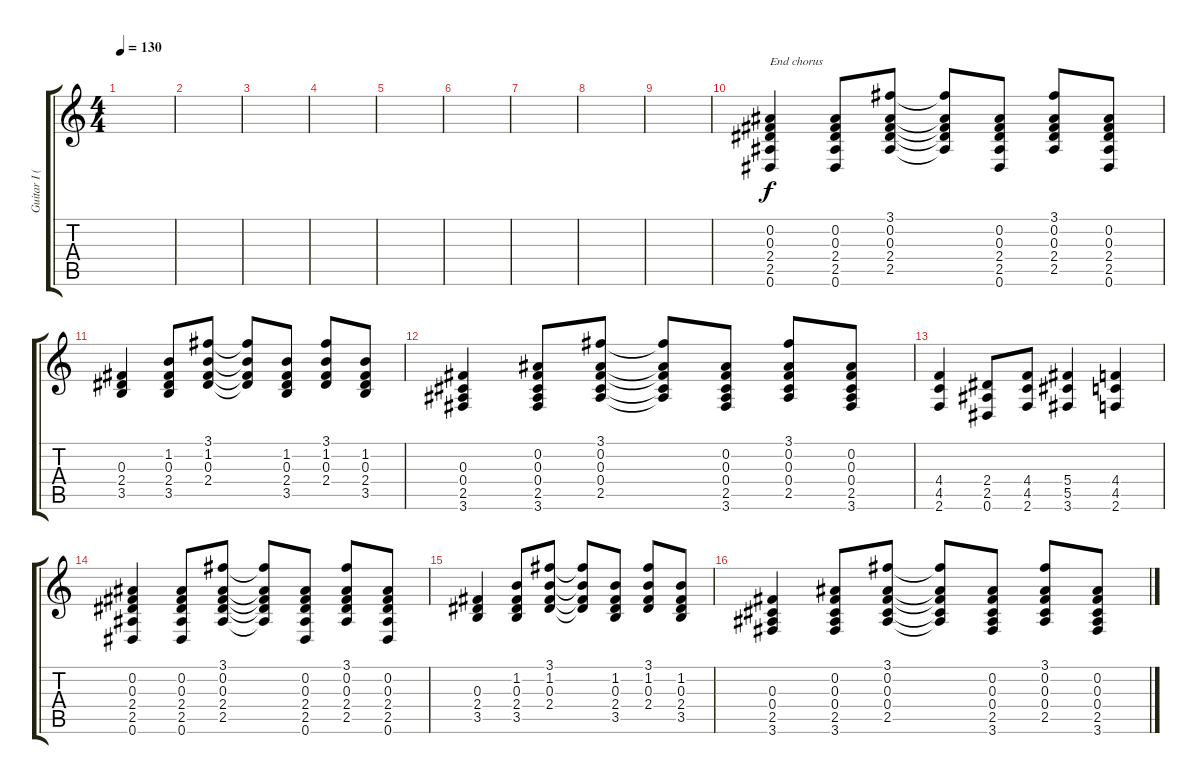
\track ("Guitar I (acous.)" "Guitar I (") {instrument acousticguitarsteel}
\staff {score tabs}
\tuning (Eb4 Bb3 Gb3 Db3 Ab2 Eb2) {hide}
\ts (4 4)
\tempo 130
\clef g2
\ks c
|
|
|
|
|
|
|
|
|
(0.2 0.3 2.4 2.5 0.6).4{txt "End chorus"} (0.2 0.3 2.4 2.5 0.6).8 (3.1 0.2 0.3 2.4 2.5).8 (3.1{t} 0.2{t} 0.3{t} 2.4{t} 2.5{t}).8 (0.2 0.3 2.4 2.5 0.6).8 (3.1 0.2 0.3 2.4 2.5).8 (0.2 0.3 2.4 2.5 0.6).8 |
(0.3 2.4 3.5).4 (1.2 0.3 2.4 3.5).8 (3.1 1.2 0.3 2.4).8 (3.1{t} 1.2{t} 0.3{t} 2.4{t}).8 (1.2 0.3 2.4 3.5).8 (3.1 1.2 0.3 2.4).8 (1.2 0.3 2.4 3.5).8 |
(0.3 0.4 2.5 3.6).4 (0.2 0.3 0.4 2.5 3.6).8 (3.1 0.2 0.3 0.4 2.5).8 (3.1{t} 0.2{t} 0.3{t} 0.4{t} 2.5{t}).8 (0.2 0.3 0.4 2.5 3.6).8 (3.1 0.2 0.3 0.4 2.5).8 (0.2 0.3 0.4 2.5 3.6).8 |
(4.4 4.5 2.6).4 (2.4 2.5 0.6).8 (4.4 4.5 2.6).8 (5.4 5.5 3.6).4 (4.4 4.5 2.6).4 |
(0.2 0.3 2.4 2.5 0.6).4 (0.2 0.3 2.4 2.5 0.6).8 (3.1 0.2 0.3 2.4 2.5).8 (3.1{t} 0.2{t} 0.3{t} 2.4{t} 2.5{t}).8 (0.2 0.3 2.4 2.5 0.6).8 (3.1 0.2 0.3 2.4 2.5).8 (0.2 0.3 2.4 2.5 0.6).8 |
(0.3 2.4 3.5).4 (1.2 0.3 2.4 3.5).8 (3.1 1.2 0.3 2.4).8 (3.1{t} 1.2{t} 0.3{t} 2.4{t}).8 (1.2 0.3 2.4 3.5).8 (3.1 1.2 0.3 2.4).8 (1.2 0.3 2.4 3.5).8 |
(0.3 0.4 2.5 3.6).4 (0.2 0.3 0.4 2.5 3.6).8 (3.1 0.2 0.3 0.4 2.5).8 (3.1{t} 0.2{t} 0.3{t} 0.4{t} 2.5{t}).8 (0.2 0.3 0.4 2.5 3.6).8 (3.1 0.2 0.3 0.4 2.5).8 (0.2 0.3 0.4 2.5 3.6).8
